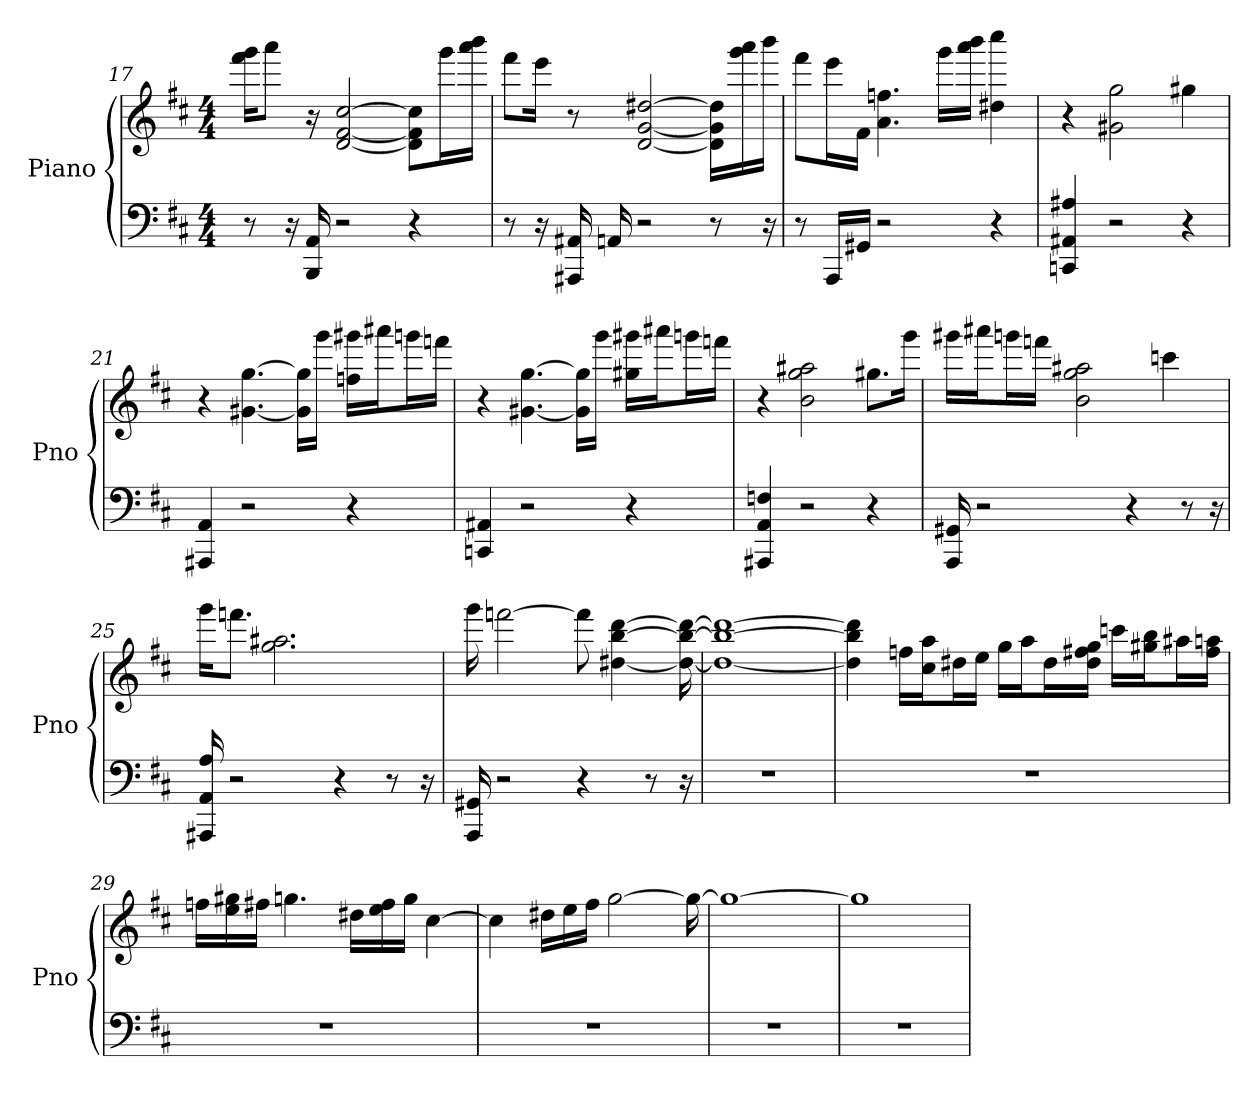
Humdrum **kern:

**kern	**kern
*part1	*part1
*staff2	*staff1
*I"Piano	*
*I'Pno	*
*clefF4	*clefG2
*k[f#c#]	*k[f#c#]
*D:	*D:
*M4/4	*M4/4
=17	=17
8r	16fff#\ 16ggg\KL
.	8aaa\J
16r	.
16BBB 16AA	16r
2r	[2d [2f# [2cc#
4r	8d]\ 8f#]\ 8cc#]\L
.	16ggg\L
.	16aaa\ 16bbb\JJ
=18	=18
8r	8fff#\L
16r	16eee\Jk
16AAA# 16AA#	8r
16AA	.
2r	[2d [2g [2dd#
8r	16d]\ 16g]\ 16dd#]\LL
.	16ggg\ 16aaa\
16r	16bbb\JJ
=19	=19
8r	8fff#\L
16AAA/LL	16eee\L
16GG#/JJ	16f#\JJ
2r	4.a 4.ff
.	16ggg\LL
.	16aaa\ 16bbb\JJ
4r	4dd# 4cccc#
=20	=20
4A# 4CC 4AA#	4r
2r	2gg 2g#
4r	4gg#
=21	=21
4AAA# 4AA	4r
2r	[4.gg [4.g#
.	16gg]\ 16g#]\LL
.	16ggg\JJ
4r	16ggg#\ 16ff\LL
.	16aaa#\J
.	16ggg\L
.	16fff\JJ
=22	=22
4CC 4AA#	4r
2r	[4.gg [4.g#
.	16gg]\ 16g#]\LL
.	16ggg\JJ
4r	16gg#\ 16ggg#\LL
.	16aaa#\J
.	16ggg\L
.	16fff\JJ
=23	=23
4AAA# 4F 4AA	4r
2r	2gg 2b 2aa#
4r	8.gg#\L
.	16ggg\Jk
=24	=24
16GG# 16AAA	16ggg#\LL
2r	16aaa#\J
.	16ggg\L
.	16fff\JJ
.	2gg 2aa# 2b
4r	.
.	4ccc
8r	.
16r	.
=25	=25
16A 16AA 16AAA#	16ggg\KL
2r	8.fff\J
.	2.aa# 2.gg
4r	.
8r	.
16r	.
=26	=26
16AAA 16GG#	16ggg
2r	[2fff
4r	8fff]
.	[4dd# [4bb [4ddd
8r	.
16r	16dd#_ 16bb_ 16ddd_
=27	=27
1r	1dd#_ 1bb_ 1ddd_
=28	=28
1r	4dd#] 4bb] 4ddd]
.	16ff\LL
.	16cc#\ 16aa\J
.	16dd#\L
.	16ee\JJ
.	16gg\LL
.	16aa\J
.	16dd#\L
.	16dd#\ 16gg\ 16ff#\JJ
.	16ccc\LL
.	16gg#\ 16bb\J
.	16aa#\L
.	16aa\ 16ff#\JJ
=29	=29
1r	16ff\LL
.	16gg#\ 16ee\
.	16ff#\JJ
.	4.gg
.	16dd#\LL
.	16ee\ 16ff#\
.	16gg\JJ
.	[4cc#
=30	=30
1r	4cc#]
.	16dd#\LL
.	16ee\
.	16ff#\JJ
.	[2gg
.	16gg_
=31	=31
1r	1gg_
=32	=32
1r	1gg]
=	=
*-	*-
